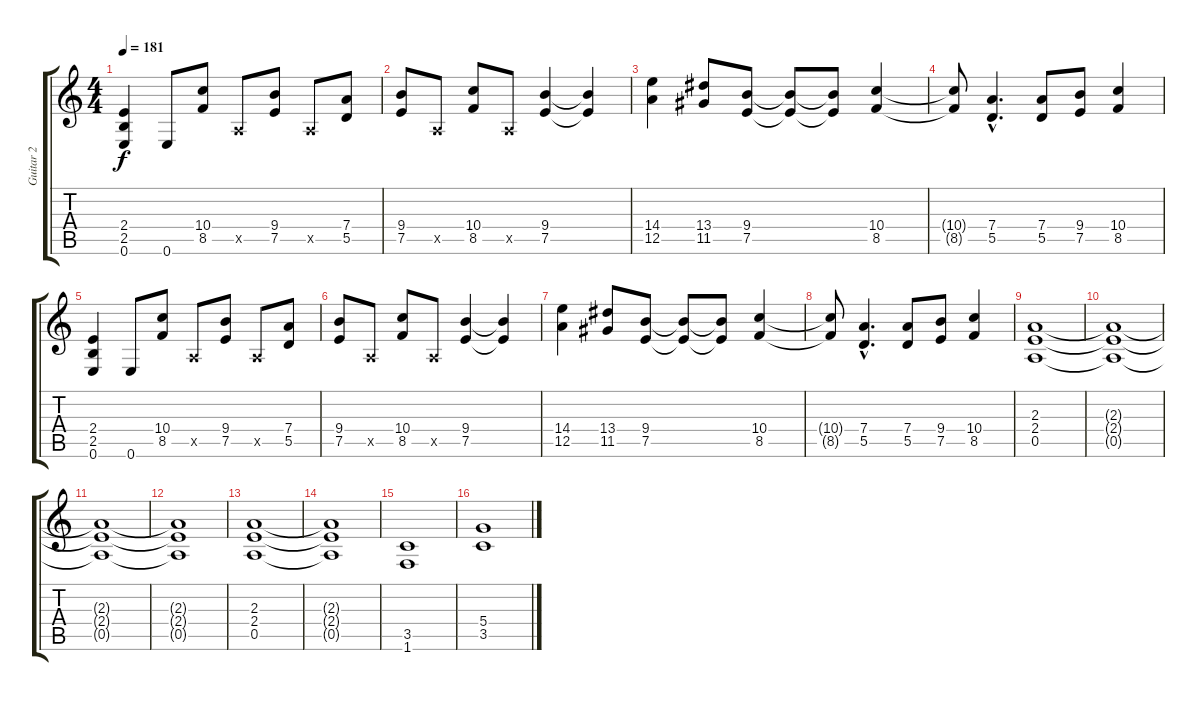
\track ("Guitar 2" "Guitar 2") {instrument overdrivenguitar}
\staff {score tabs}
\tuning (E4 B3 G3 D3 A2 E2) {hide}
\ts (4 4)
\tempo 181
\clef g2
\ks c
(2.4 2.5 0.6).4{dy f} 0.6.8 (10.4 8.5).8 0.5{x}.8 (9.4 7.5).8 0.5{x}.8 (7.4 5.5).8 |
(9.4 7.5).8 0.5{x}.8 (10.4 8.5).8 0.5{x}.8 (9.4 7.5).4 (9.4{t} 7.5{t}).4 |
(14.4 12.5).4 (13.4 11.5).8 (9.4 7.5).8 (9.4{t} 7.5{t}).8 (9.4{t} 7.5{t}).8 (10.4 8.5).4 |
(10.4{t} 8.5{t}).8 (7.4{hac} 5.5{hac}).4{d} (7.4 5.5).8 (9.4 7.5).8 (10.4 8.5).4 |
(2.4 2.5 0.6).4 0.6.8 (10.4 8.5).8 0.5{x}.8 (9.4 7.5).8 0.5{x}.8 (7.4 5.5).8 |
(9.4 7.5).8 0.5{x}.8 (10.4 8.5).8 0.5{x}.8 (9.4 7.5).4 (9.4{t} 7.5{t}).4 |
(14.4 12.5).4 (13.4 11.5).8 (9.4 7.5).8 (9.4{t} 7.5{t}).8 (9.4{t} 7.5{t}).8 (10.4 8.5).4 |
(10.4{t} 8.5{t}).8 (7.4{hac} 5.5{hac}).4{d} (7.4 5.5).8 (9.4 7.5).8 (10.4 8.5).4 |
(2.3 2.4 0.5).1 |
(2.3{t} 2.4{t} 0.5{t}).1 |
(2.3{t} 2.4{t} 0.5{t}).1 |
(2.3{t} 2.4{t} 0.5{t}).1 |
(2.3 2.4 0.5).1 |
(2.3{t} 2.4{t} 0.5{t}).1 |
(3.5 1.6).1 |
(5.4 3.5).1
